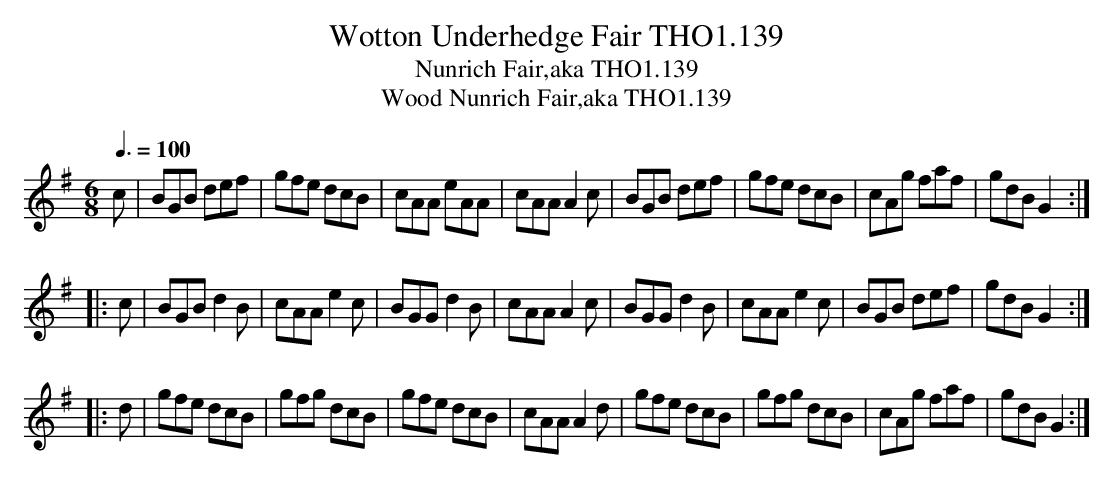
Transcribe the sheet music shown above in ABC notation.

X:1
T:Wotton Underhedge Fair THO1.139
T:Nunrich Fair,aka THO1.139
T:Wood Nunrich Fair,aka THO1.139
M:6/8
L:1/8
Q:3/8=100
K:G
c|BGB def|gfe dcB|cAA eAA|cAA A2 c|\
BGB def|gfe dcB|cAg faf|gdB G2:|
|:c|BGB d2 B|cAA e2 c|BGG d2 B|cAA A2 c|\
BGG d2 B|cAA e2 c|BGB def|gdB G2:|
|:d|gfe dcB|gfg dcB|gfe dcB|cAA A2 d|\
gfe dcB|gfg dcB|cAg faf|gdB G2:|
